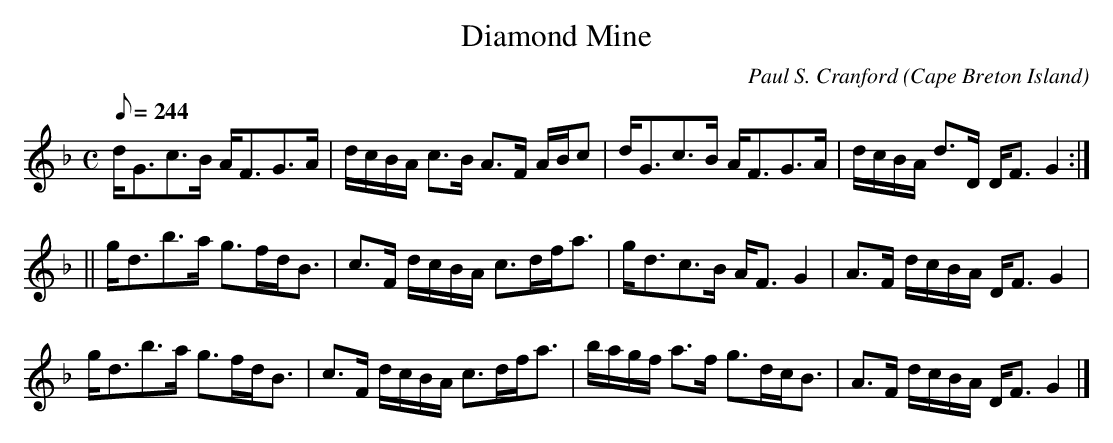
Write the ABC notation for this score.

X:1
T:Diamond Mine
C:Paul S. Cranford
O:Cape Breton Island
L:1/8
Q:244
M:C
K:GDor
d<Gc>B A<FG>A|d/c/B/A/ c>B A>F A/B/c|d<Gc>B A<FG>A|d/c/B/A/ d>D D<F G2:|
||g<db>a g>fd<B|c>F d/c/B/A/ c>df<a|g<dc>B A<F G2|A>F d/c/B/A/  D<F G2|
g<db>a g>fd<B|c>F d/c/B/A/ c>df<a|b/a/g/f/ a>f g>dc<B|A>F d/c/B/A/  D<F G2|]
